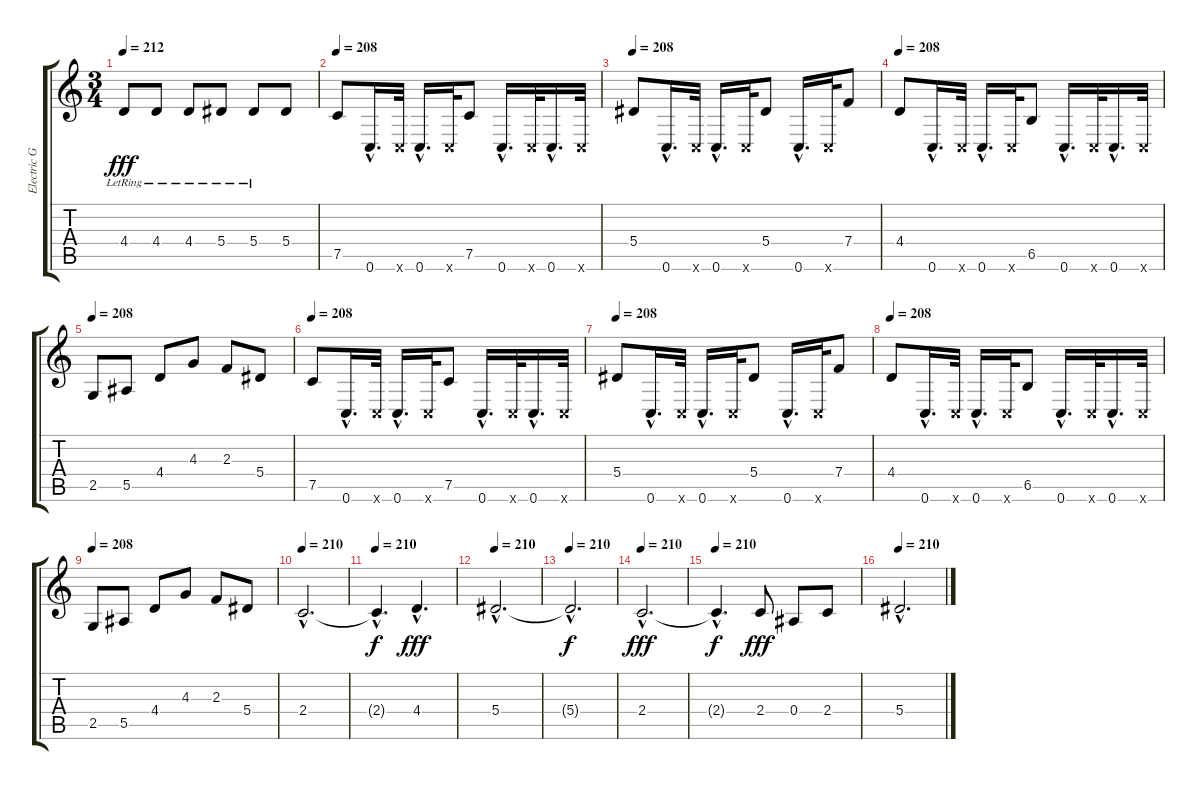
\track ("Electric Guitar 2" "Electric G") {instrument distortionguitar}
\staff {score tabs}
\tuning (C4 G3 Eb3 Bb2 F2 C2) {hide}
\ts (3 4)
\tempo 212
\clef g2
\ks c
4.4{lr}.8{dy fff} 4.4{lr}.8 4.4{lr}.8 5.4{lr}.8 5.4{lr}.8 5.4.8 |
\tempo 208
7.5.8 0.6{hac}.16{d} 0.6{x}.32 0.6{hac}.16{d} 0.6{x}.32 7.5.8 0.6{hac}.16{d} 0.6{x}.32 0.6{hac}.16{d} 0.6{x}.32 |
\tempo 208
5.4.8 0.6{hac}.16{d} 0.6{x}.32 0.6{hac}.16{d} 0.6{x}.32 5.4.8 0.6{hac}.16{d} 0.6{x}.32 7.4.8 |
\tempo 208
4.4.8 0.6{hac}.16{d} 0.6{x}.32 0.6{hac}.16{d} 0.6{x}.32 6.5.8 0.6{hac}.16{d} 0.6{x}.32 0.6{hac}.16{d} 0.6{x}.32 |
\tempo 208
2.5.8 5.5.8 4.4.8 4.3.8 2.3.8 5.4.8 |
\tempo 208
7.5.8 0.6{hac}.16{d} 0.6{x}.32 0.6{hac}.16{d} 0.6{x}.32 7.5.8 0.6{hac}.16{d} 0.6{x}.32 0.6{hac}.16{d} 0.6{x}.32 |
\tempo 208
5.4.8 0.6{hac}.16{d} 0.6{x}.32 0.6{hac}.16{d} 0.6{x}.32 5.4.8 0.6{hac}.16{d} 0.6{x}.32 7.4.8 |
\tempo 208
4.4.8 0.6{hac}.16{d} 0.6{x}.32 0.6{hac}.16{d} 0.6{x}.32 6.5.8 0.6{hac}.16{d} 0.6{x}.32 0.6{hac}.16{d} 0.6{x}.32 |
\tempo 208
2.5.8 5.5.8 4.4.8 4.3.8 2.3.8 5.4.8 |
\tempo 210
2.4{hac}.2{d} |
\tempo 210
2.4{hac t}.4{d dy f} 4.4{hac}.4{d dy fff} |
\tempo 210
5.4{hac}.2{d} |
\tempo 210
5.4{hac t}.2{d dy f} |
\tempo 210
2.4{hac}.2{d dy fff} |
\tempo 210
2.4{hac t}.4{d dy f} 2.4.8{dy fff} 0.4.8 2.4.8 |
\tempo 210
5.4{hac}.2{d}
